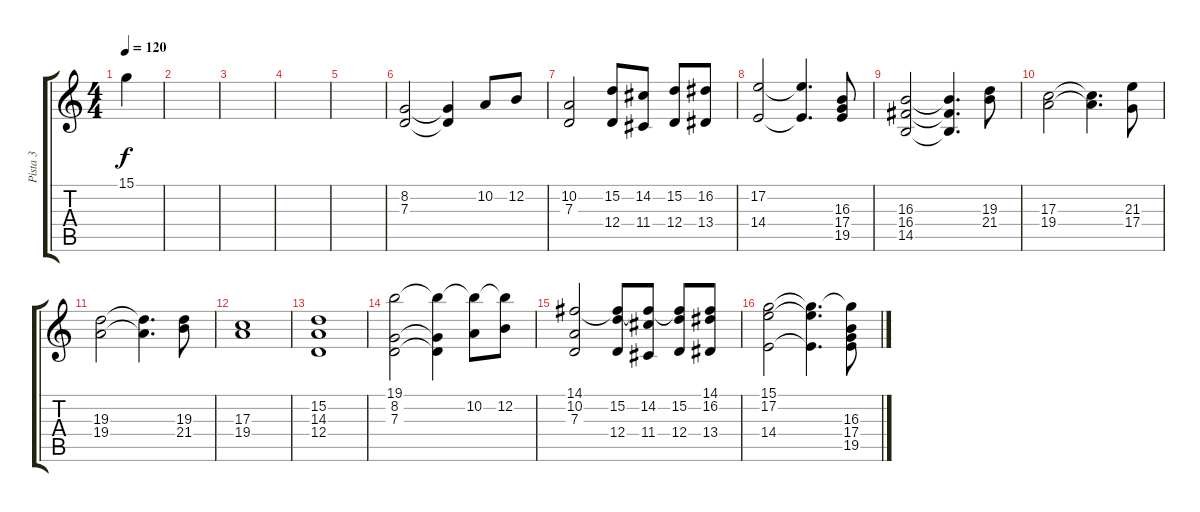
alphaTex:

\track ("Pista 3" "Pista 3") {instrument violin}
\staff {score tabs}
\tuning (E4 B3 G3 D3 A2 E2) {hide}
\ts (4 4)
\tempo 120
\clef g2
\ks c
15.1{t}.4{dy f} |
|
|
|
|
(8.2 7.3).2{volume 8} (8.2{t} 7.3{t}).4 10.2.8 12.2.8 |
(10.2 7.3).2 (15.2 12.4).8 (14.2 11.4).8 (15.2 12.4).8 (16.2 13.4).8 |
(17.2 14.4).2 (17.2{t} 14.4{t}).4{d} (16.3 17.4 19.5).8 |
(16.3 16.4 14.5).2 (16.3{t} 16.4{t} 14.5{t}).4{d} (19.3 21.4).8 |
(17.3 19.4).2 (17.3{t} 19.4{t}).4{d} (21.3 17.4).8 |
(19.3 19.4).2 (19.3{t} 19.4{t}).4{d} (19.3 21.4).8 |
(17.3 19.4).1 |
(15.2 14.3 12.4).1 |
(19.1 8.2 7.3).2{volume 7} (19.1{t} 8.2{t} 7.3{t}).4 (19.1{t} 10.2).8 (19.1{t} 12.2).8 |
(14.1 10.2 7.3).2 (14.1{t} 15.2 12.4).8 (14.1{t} 14.2 11.4).8 (14.1{t} 15.2 12.4).8 (14.1 16.2 13.4).8 |
(15.1 17.2 14.4).2 (15.1{t} 17.2{t} 14.4{t}).4{d} (15.1{t} 16.3 17.4 19.5).8
